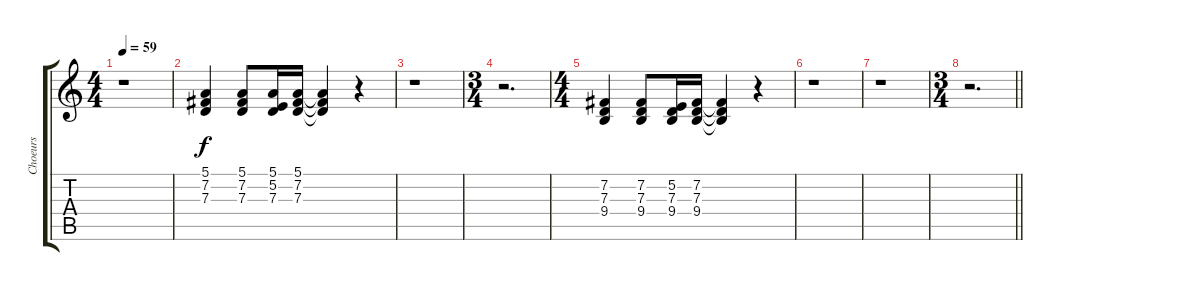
\track ("Choeurs" "Choeurs") {instrument choiraahs}
\staff {score tabs}
\tuning (E4 B3 G3 D3 A2 E2) {hide}
\ts (4 4)
\tempo 59
\clef g2
\ks c
r.1{dy f} |
(5.1 7.2 7.3).4 (5.1 7.2 7.3).8 (5.1 5.2 7.3).16 (5.1 7.2 7.3).16 (5.1{t} 7.2{t} 7.3{t}).4 r.4 |
r.1 |
\ts (3 4)
r.2{d} |
\ts (4 4)
(7.2 7.3 9.4).4 (7.2 7.3 9.4).8 (5.2 7.3 9.4).16 (7.2 7.3 9.4).16 (7.2{t} 7.3{t} 9.4{t}).4 r.4 |
r.1 |
r.1 |
\ts (3 4)
\barLineRight lightlight
r.2{d}
